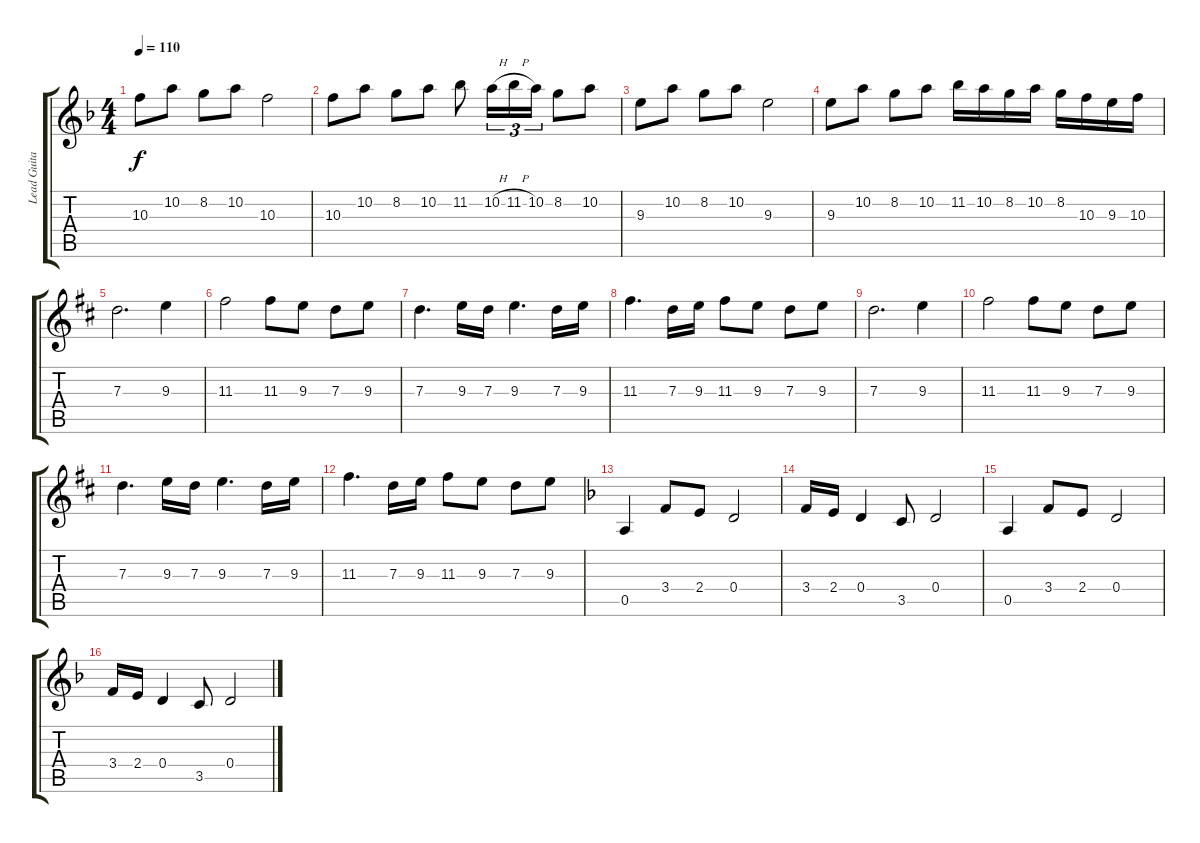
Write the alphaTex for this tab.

\track ("Lead Guitar" "Lead Guita") {instrument distortionguitar}
\staff {score tabs}
\tuning (E4 B3 G3 D3 A2 D2) {hide}
\ts (4 4)
\tempo 110
\clef g2
\ks dminor
10.3.8{dy f} 10.2.8 8.2.8 10.2.8 10.3.2 |
10.3.8 10.2.8 8.2.8 10.2.8 11.2.8 10.2{h}.16{tu (3 2)} 11.2{h}.16{tu (3 2)} 10.2.16{tu (3 2)} 8.2.8 10.2.8 |
9.3.8 10.2.8 8.2.8 10.2.8 9.3.2 |
9.3.8 10.2.8 8.2.8 10.2.8 11.2.16 10.2.16 8.2.16 10.2.16 8.2.16 10.3.16 9.3.16 10.3.16 |
\ks bminor
7.3.2{d} 9.3.4 |
11.3.2 11.3.8 9.3.8 7.3.8 9.3.8 |
7.3.4{d} 9.3.16 7.3.16 9.3.4{d} 7.3.16 9.3.16 |
11.3.4{d} 7.3.16 9.3.16 11.3.8 9.3.8 7.3.8 9.3.8 |
7.3.2{d} 9.3.4 |
11.3.2 11.3.8 9.3.8 7.3.8 9.3.8 |
7.3.4{d} 9.3.16 7.3.16 9.3.4{d} 7.3.16 9.3.16 |
11.3.4{d} 7.3.16 9.3.16 11.3.8 9.3.8 7.3.8 9.3.8 |
\ks dminor
0.5.4 3.4.8 2.4.8 0.4.2 |
3.4.16 2.4.16 0.4.4 3.5.8 0.4.2 |
0.5.4 3.4.8 2.4.8 0.4.2 |
3.4.16 2.4.16 0.4.4 3.5.8 0.4.2
